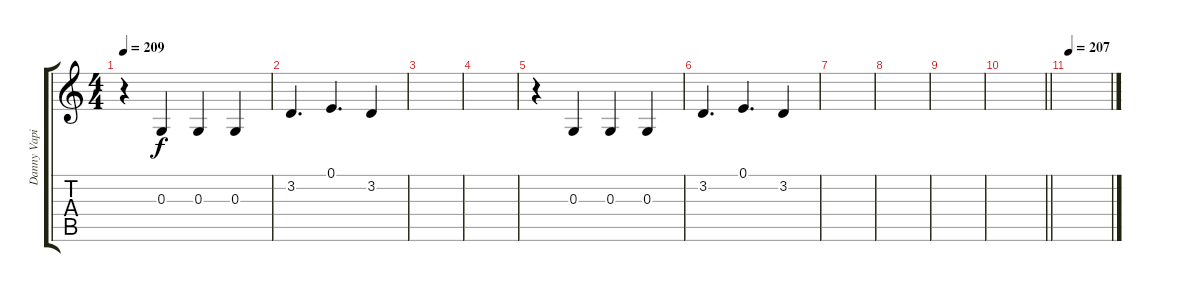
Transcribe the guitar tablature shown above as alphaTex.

\track ("Danny Vapid" "Danny Vapi") {instrument tenorsax}
\staff {score tabs}
\tuning (E4 B3 G3 D3 A2 E2) {hide}
\ts (4 4)
\tempo 209
\clef g2
\ks c
r.4{dy f} 0.3.4 0.3.4 0.3.4 |
3.2.4{d} 0.1.4{d} 3.2.4 |
|
|
r.4 0.3.4 0.3.4 0.3.4 |
3.2.4{d} 0.1.4{d} 3.2.4 |
|
|
|
\barLineRight lightlight
|
\section ("" "")
\tempo 207
